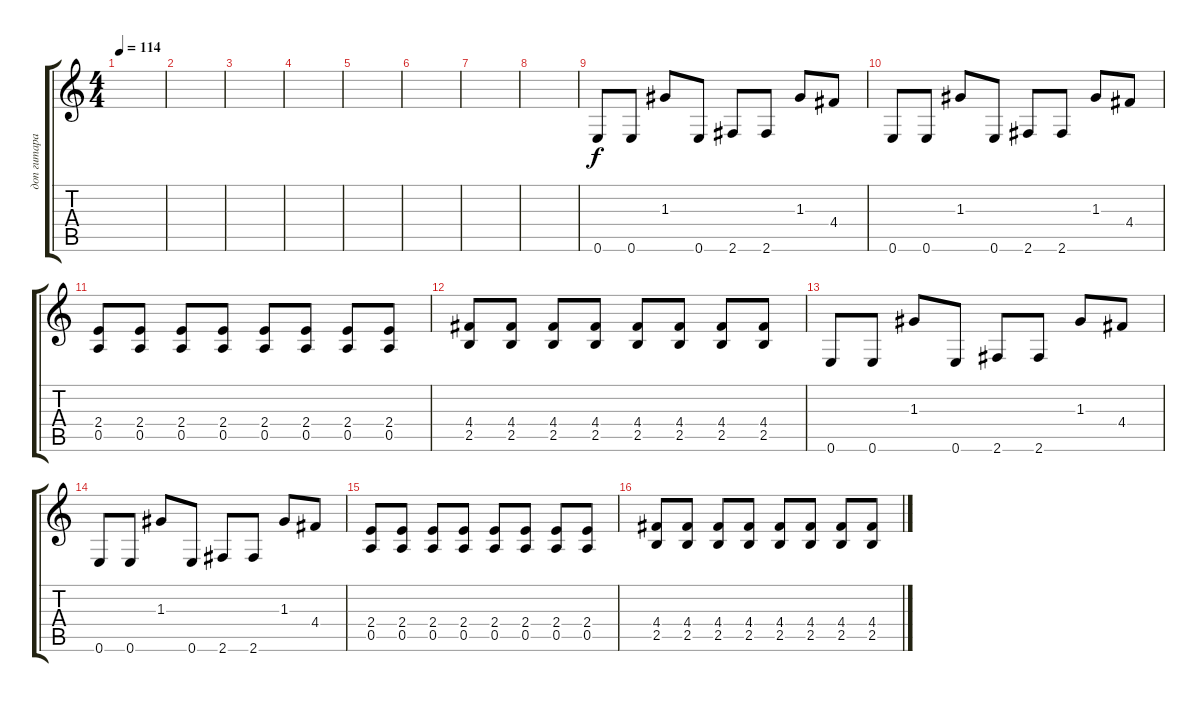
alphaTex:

\track ("доп гитара" "доп гитара") {instrument distortionguitar}
\staff {score tabs}
\tuning (E4 B3 G3 D3 A2 E2) {hide}
\ts (4 4)
\tempo 114
\clef g2
\ks c
|
|
|
|
|
|
|
|
0.6.8{dy f} 0.6.8 1.3.8 0.6.8 2.6.8 2.6.8 1.3.8 4.4.8 |
0.6.8 0.6.8 1.3.8 0.6.8 2.6.8 2.6.8 1.3.8 4.4.8 |
(2.4 0.5).8 (2.4 0.5).8 (2.4 0.5).8 (2.4 0.5).8 (2.4 0.5).8 (2.4 0.5).8 (2.4 0.5).8 (2.4 0.5).8 |
(4.4 2.5).8 (4.4 2.5).8 (4.4 2.5).8 (4.4 2.5).8 (4.4 2.5).8 (4.4 2.5).8 (4.4 2.5).8 (4.4 2.5).8 |
0.6.8 0.6.8 1.3.8 0.6.8 2.6.8 2.6.8 1.3.8 4.4.8 |
0.6.8 0.6.8 1.3.8 0.6.8 2.6.8 2.6.8 1.3.8 4.4.8 |
(2.4 0.5).8 (2.4 0.5).8 (2.4 0.5).8 (2.4 0.5).8 (2.4 0.5).8 (2.4 0.5).8 (2.4 0.5).8 (2.4 0.5).8 |
(4.4 2.5).8 (4.4 2.5).8 (4.4 2.5).8 (4.4 2.5).8 (4.4 2.5).8 (4.4 2.5).8 (4.4 2.5).8 (4.4 2.5).8
